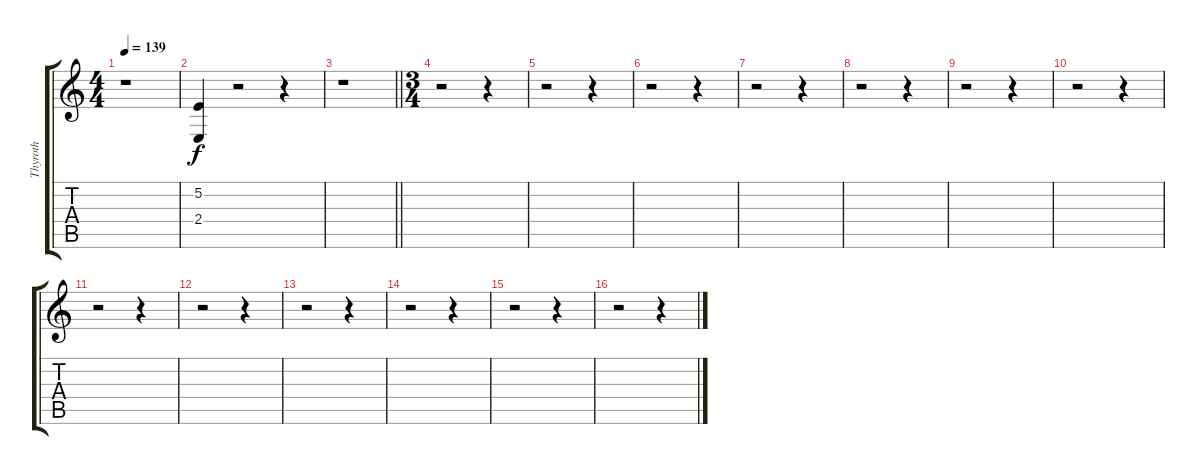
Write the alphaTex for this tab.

\track ("Thyroth" "Thyroth") {instrument tubularbells}
\staff {score tabs}
\tuning (E4 B3 G3 D3 A2 E2) {hide}
\ts (4 4)
\tempo 139
\clef g2
\ks c
r.1{dy f} |
(5.2 2.4).4 r.2 r.4 |
\barLineRight lightlight
r.1 |
\ts (3 4)
r.2 r.4 |
r.2 r.4 |
r.2 r.4 |
r.2 r.4 |
r.2 r.4 |
r.2 r.4 |
r.2 r.4 |
r.2 r.4 |
r.2 r.4 |
r.2 r.4 |
r.2 r.4 |
r.2 r.4 |
r.2 r.4
